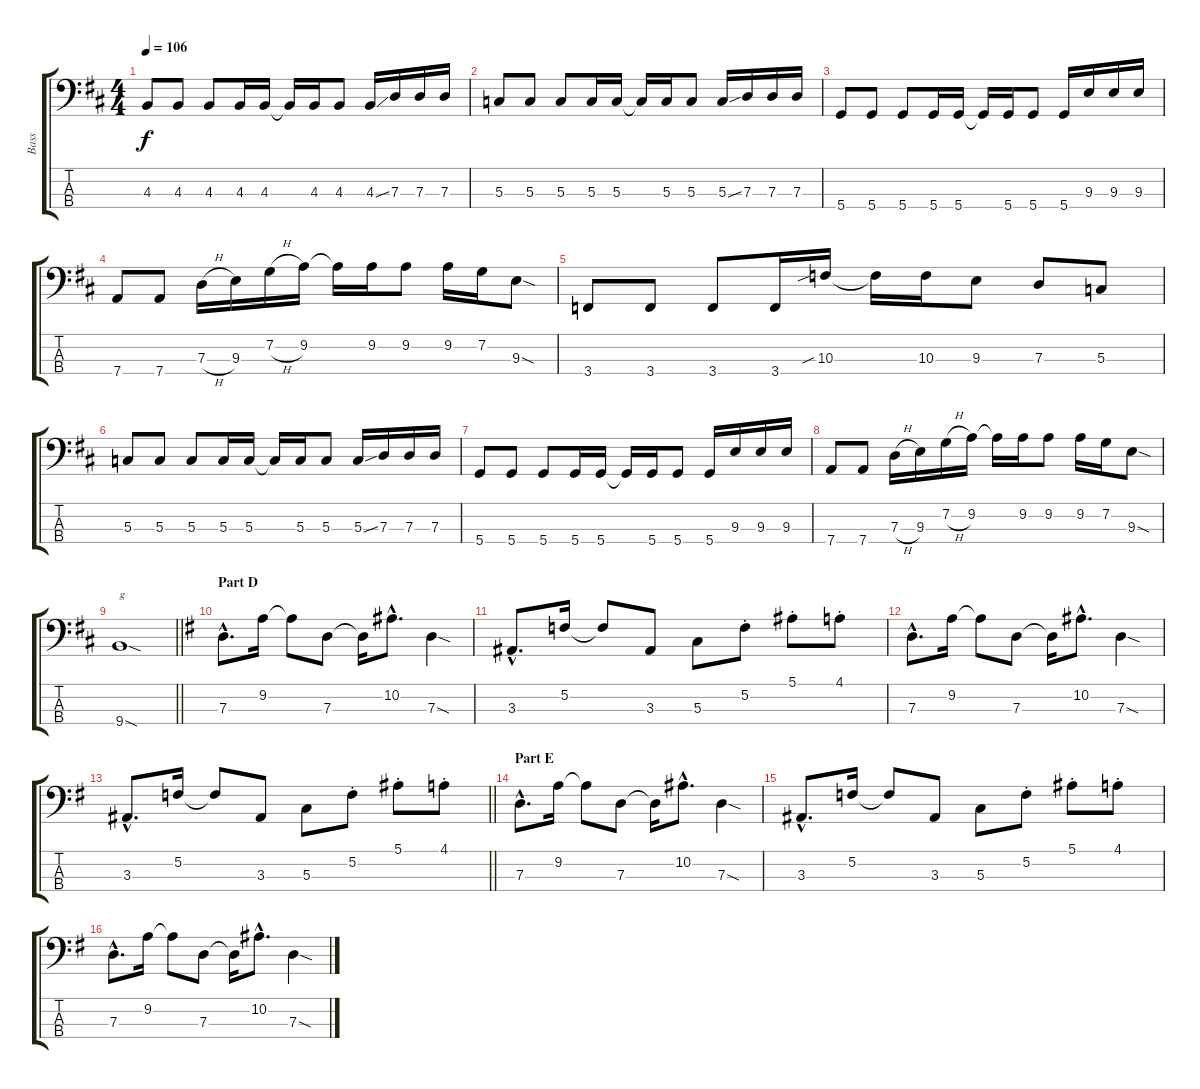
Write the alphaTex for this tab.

\track ("Bass" "Bass") {instrument electricbasspick}
\staff {score tabs}
\tuning (F2 C2 G1 D1) {hide}
\ts (4 4)
\tempo 106
\clef f4
\ks d
4.3.8{dy f} 4.3.8 4.3.8 4.3.16 4.3.16 4.3{t}.16 4.3.16 4.3.8 4.3{ss}.16 7.3.16 7.3.16 7.3.16 |
5.3.8 5.3.8 5.3.8 5.3.16 5.3.16 5.3{t}.16 5.3.16 5.3.8 5.3{ss}.16 7.3.16 7.3.16 7.3.16 |
5.4.8 5.4.8 5.4.8 5.4.16 5.4.16 5.4{t}.16 5.4.16 5.4.8 5.4.16 9.3.16 9.3.16 9.3.16 |
7.4.8 7.4.8 7.3{h}.16 9.3.16 7.2{h}.16 9.2.16 9.2{t}.16 9.2.16 9.2.8 9.2.16 7.2.16 9.3{sod}.8 |
3.4.8 3.4.8 3.4.8 3.4.16 10.3{sib}.16 10.3{t}.16 10.3.16 9.3.8 7.3.8 5.3.8 |
5.3.8 5.3.8 5.3.8 5.3.16 5.3.16 5.3{t}.16 5.3.16 5.3.8 5.3{ss}.16 7.3.16 7.3.16 7.3.16 |
5.4.8 5.4.8 5.4.8 5.4.16 5.4.16 5.4{t}.16 5.4.16 5.4.8 5.4.16 9.3.16 9.3.16 9.3.16 |
7.4.8 7.4.8 7.3{h}.16 9.3.16 7.2{h}.16 9.2.16 9.2{t}.16 9.2.16 9.2.8 9.2.16 7.2.16 9.3{sod}.8 |
\barLineRight lightlight
9.4{sod}.1{txt "g"} |
\section ("" "Part D")
\ks g
7.3{hac}.8{d} 9.2.16 9.2{t}.8 7.3.8 7.3{t}.16 10.2{hac}.8{d} 7.3{sod}.4 |
3.3{hac}.8{d} 5.2.16 5.2{t}.8 3.3.8 5.3.8 5.2{st}.8 5.1{st}.8 4.1{st}.8 |
7.3{hac}.8{d} 9.2.16 9.2{t}.8 7.3.8 7.3{t}.16 10.2{hac}.8{d} 7.3{sod}.4 |
\barLineRight lightlight
3.3{hac}.8{d} 5.2.16 5.2{t}.8 3.3.8 5.3.8 5.2{st}.8 5.1{st}.8 4.1{st}.8 |
\section ("" "Part E")
7.3{hac}.8{d} 9.2.16 9.2{t}.8 7.3.8 7.3{t}.16 10.2{hac}.8{d} 7.3{sod}.4 |
3.3{hac}.8{d} 5.2.16 5.2{t}.8 3.3.8 5.3.8 5.2{st}.8 5.1{st}.8 4.1{st}.8 |
7.3{hac}.8{d} 9.2.16 9.2{t}.8 7.3.8 7.3{t}.16 10.2{hac}.8{d} 7.3{sod}.4
